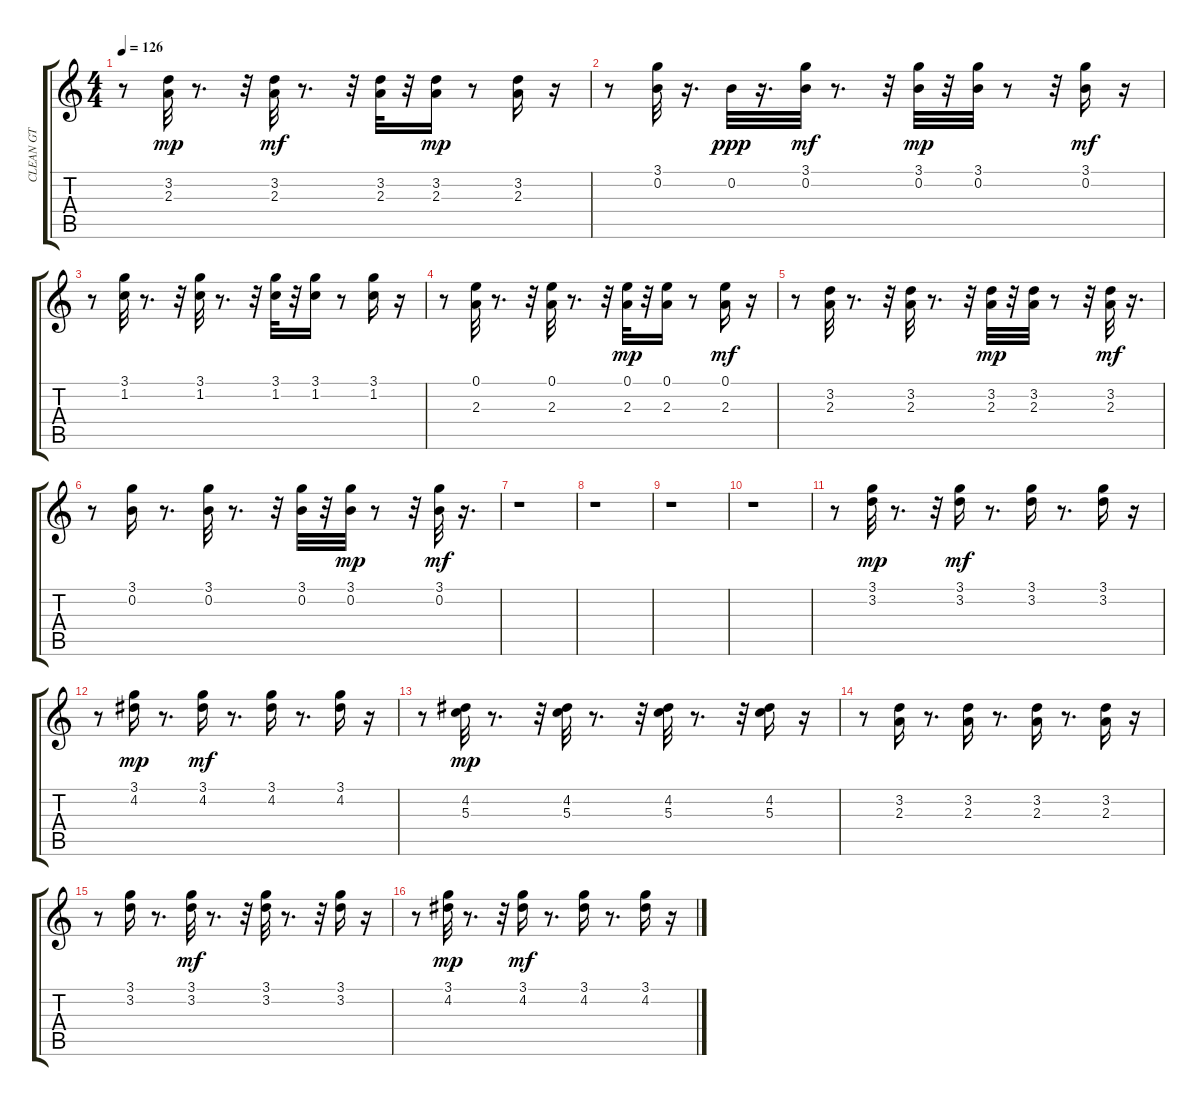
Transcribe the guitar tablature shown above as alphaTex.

\track ("CLEAN GT" "CLEAN GT") {instrument electricguitarclean}
\staff {score tabs}
\tuning (E4 B3 G3 D3 A2 E2) {hide}
\ts (4 4)
\tempo 126
\clef g2
\ks c
r.8{dy ff} (3.2 2.3).32{dy mp} r.8{d} r.32 (3.2 2.3).32{dy mf} r.8{d} r.32 (3.2 2.3).32 r.32 (3.2 2.3).16{dy mp} r.8 (3.2 2.3).16 r.16 |
r.8 (3.1 0.2).32 r.16{d} 0.2.32{dy ppp} r.16{d} (3.1 0.2).32{dy mf} r.8{d} r.32 (3.1 0.2).32{dy mp} r.32 (3.1 0.2).32 r.8 r.32 (3.1 0.2).16{dy mf} r.16 |
r.8 (3.1 1.2).32 r.8{d} r.32 (3.1 1.2).32 r.8{d} r.32 (3.1 1.2).32 r.32 (3.1 1.2).16 r.8 (3.1 1.2).16 r.16 |
r.8 (0.1 2.3).32 r.8{d} r.32 (0.1 2.3).32 r.8{d} r.32 (0.1 2.3).32{dy mp} r.32 (0.1 2.3).16 r.8 (0.1 2.3).16{dy mf} r.16 |
r.8 (3.2 2.3).32 r.8{d} r.32 (3.2 2.3).32 r.8{d} r.32 (3.2 2.3).32{dy mp} r.32 (3.2 2.3).32 r.8 r.32 (3.2 2.3).32{dy mf} r.16{d} |
r.8 (3.1 0.2).16 r.8{d} (3.1 0.2).32 r.8{d} r.32 (3.1 0.2).32 r.32 (3.1 0.2).32{dy mp} r.8 r.32 (3.1 0.2).32{dy mf} r.16{d} |
r.1 |
r.1 |
r.1 |
r.1 |
r.8 (3.1 3.2).32{dy mp} r.8{d} r.32 (3.1 3.2).16{dy mf} r.8{d} (3.1 3.2).16 r.8{d} (3.1 3.2).16 r.16 |
r.8 (3.1 4.2).16{dy mp} r.8{d} (3.1 4.2).16{dy mf} r.8{d} (3.1 4.2).16 r.8{d} (3.1 4.2).16 r.16 |
r.8 (4.2 5.3).32{dy mp} r.8{d} r.32 (4.2 5.3).32 r.8{d} r.32 (4.2 5.3).32 r.8{d} r.32 (4.2 5.3).16 r.16 |
r.8 (3.2 2.3).16 r.8{d} (3.2 2.3).16 r.8{d} (3.2 2.3).16 r.8{d} (3.2 2.3).16 r.16 |
r.8 (3.1 3.2).16 r.8{d} (3.1 3.2).32{dy mf} r.8{d} r.32 (3.1 3.2).32 r.8{d} r.32 (3.1 3.2).16 r.16 |
r.8 (3.1 4.2).32{dy mp} r.8{d} r.32 (3.1 4.2).16{dy mf} r.8{d} (3.1 4.2).16 r.8{d} (3.1 4.2).16 r.16
